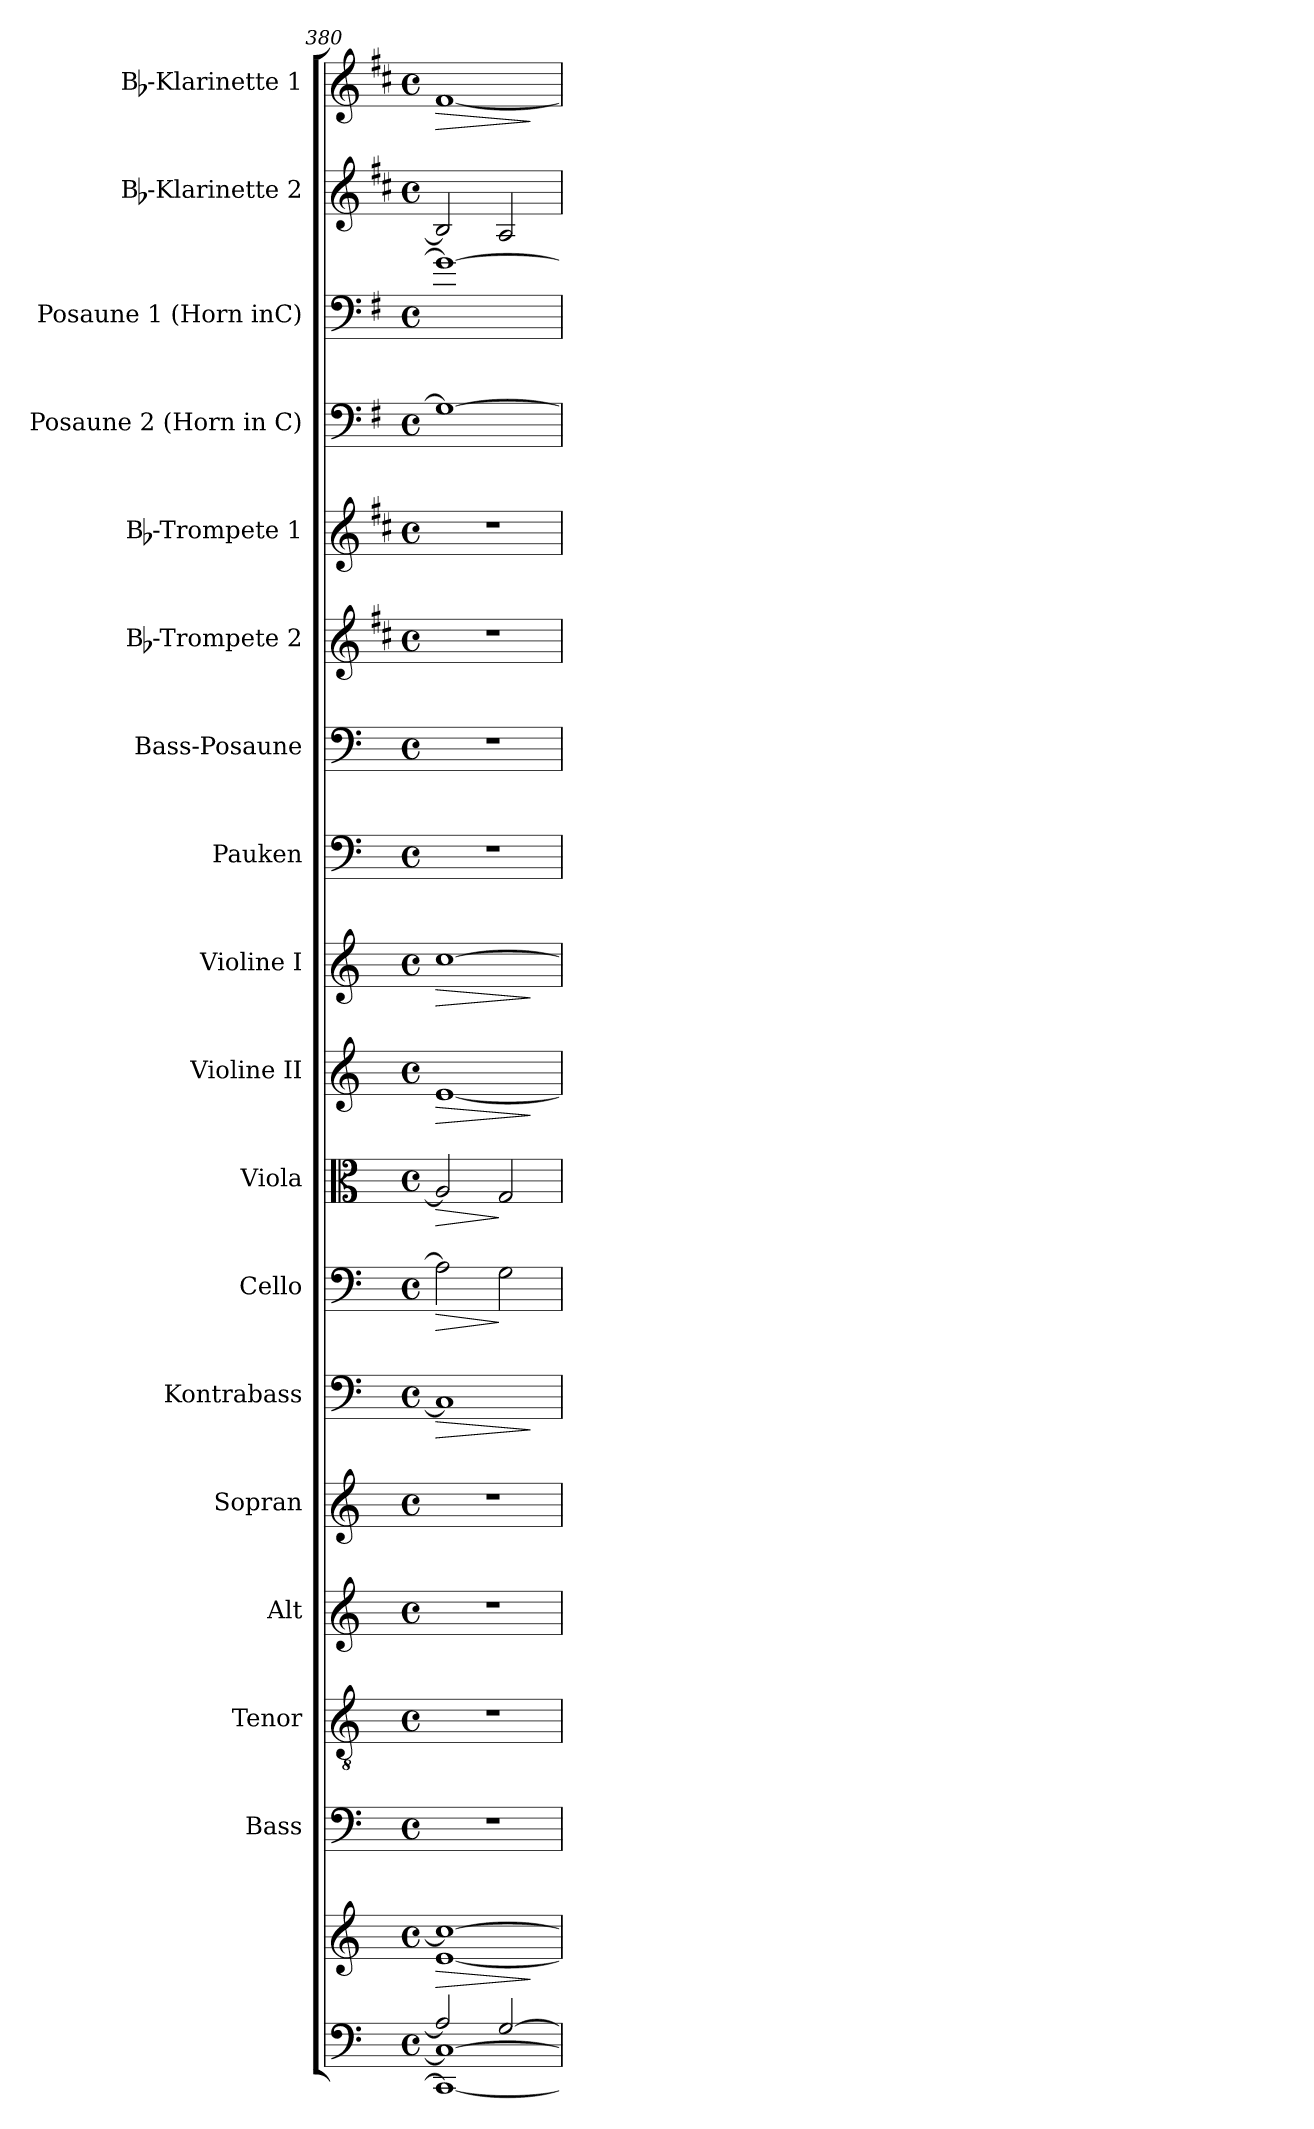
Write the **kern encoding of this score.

**kern	**kern	**dynam	**kern	**kern	**kern	**kern	**kern	**dynam	**kern	**dynam	**kern	**dynam	**kern	**dynam	**kern	**dynam	**kern	**kern	**kern	**kern	**kern	**kern	**kern	**kern	**dynam
*part18	*part18	*part18	*part17	*part16	*part15	*part14	*part13	*part13	*part12	*part12	*part11	*part11	*part10	*part10	*part9	*part9	*part8	*part7	*part6	*part5	*part4	*part3	*part2	*part1	*part1
*staff19	*staff18	*staff18/19	*staff17	*staff16	*staff15	*staff14	*staff13	*staff13	*staff12	*staff12	*staff11	*staff11	*staff10	*staff10	*staff9	*staff9	*staff8	*staff7	*staff6	*staff5	*staff4	*staff3	*staff2	*staff1	*staff1
*	*	*	*I"Bass	*I"Tenor	*I"Alt	*I"Sopran	*I"Kontrabass	*	*I"Cello	*	*I"Viola	*	*I"Violine II	*	*I"Violine I	*	*I"Pauken	*I"Bass-Posaune	*I"Bb-Trompete 2	*I"Bb-Trompete 1	*I"Posaune 2 (Horn in C)	*I"Posaune 1 (Horn inC)	*I"Bb-Klarinette 2	*I"Bb-Klarinette 1	*
*	*	*	*I'B.	*I'T.	*I'A.	*I'S.	*I'Kb.	*	*	*	*I'Vla.	*	*I'Vl. II	*	*I'Vl. I	*	*I'Pk.	*I'B-Pos.	*I'Bb Trp. 2	*I'Bb Trp. 1	*I'Pos. 2	*I'Pos. 1	*I'Bb Kl. 2	*I'Bb Kl. 1	*
*clefF4	*clefG2	*	*clefF4	*clefGv2	*clefG2	*clefG2	*clefF4	*	*clefF4	*	*clefC3	*	*clefG2	*	*clefG2	*	*clefF4	*clefF4	*clefG2	*clefG2	*clefF4	*clefF4	*clefG2	*clefG2	*
*	*	*	*	*	*	*	*ITrd7c12	*	*	*	*	*	*	*	*	*	*	*	*ITrd1c2	*ITrd1c2	*ITrd4c7	*ITrd4c7	*ITrd1c2	*ITrd1c2	*
*k[]	*k[]	*	*k[]	*k[]	*k[]	*k[]	*k[]	*	*k[]	*	*k[]	*	*k[]	*	*k[]	*	*k[]	*k[]	*k[]	*k[]	*k[]	*k[]	*k[]	*k[]	*
*C:	*C:	*	*C:	*C:	*C:	*C:	*C:	*	*C:	*	*C:	*	*C:	*	*C:	*	*C:	*C:	*C:	*C:	*C:	*C:	*C:	*C:	*
*M4/4	*M4/4	*	*M4/4	*M4/4	*M4/4	*M4/4	*M4/4	*	*M4/4	*	*M4/4	*	*M4/4	*	*M4/4	*	*M4/4	*M4/4	*M4/4	*M4/4	*M4/4	*M4/4	*M4/4	*M4/4	*
*met(c)	*met(c)	*	*met(c)	*met(c)	*met(c)	*met(c)	*met(c)	*	*met(c)	*	*met(c)	*	*met(c)	*	*met(c)	*	*met(c)	*met(c)	*met(c)	*met(c)	*met(c)	*met(c)	*met(c)	*met(c)	*
=380	=380	=380	=380	=380	=380	=380	=380	=380	=380	=380	=380	=380	=380	=380	=380	=380	=380	=380	=380	=380	=380	=380	=380	=380	=380
*^	*	*	*	*	*	*	*	*	*	*	*	*	*	*	*	*	*	*	*	*	*	*	*	*	*
*	*^	*	*	*	*	*	*	*	*	*	*	*	*	*	*	*	*	*	*	*	*	*	*	*	*	*
!	!	!	!	!LO:HP:b	!	!	!	!	!	!LO:HP:b	!	!LO:HP:b	!	!LO:HP:b	!	!LO:HP:b	!	!LO:HP:b	!	!	!	!	!	!	!	!	!LO:HP:b
*	*	*	*^	*	*	*	*	*	*	*	*	*	*	*	*	*	*	*	*	*	*	*	*	*	*	*	*
2A/]	1CC_	1C_	1cc_	[<1e	>	1r	1r	1r	1r	1CC]	>	2A\]	>	2A/]	>	[1e	>	[1cc	>	1r	1r	1r	1r	1C_	1c_	2A/]	[1e	>
[>2G/	.	.	.	.	.	.	.	.	.	.	.	2G\	]	2G/	]	.	.	.	.	.	.	.	.	.	.	2G/	.	.
*v	*v	*v	*	*	*	*	*	*	*	*	*	*	*	*	*	*	*	*	*	*	*	*	*	*	*	*	*	*
*	*v	*v	*	*	*	*	*	*	*	*	*	*	*	*	*	*	*	*	*	*	*	*	*	*	*	*
.	.	]	.	.	.	.	.	]	.	.	.	.	.	]	.	]	.	.	.	.	.	.	.	.	]
=	=	=	=	=	=	=	=	=	=	=	=	=	=	=	=	=	=	=	=	=	=	=	=	=	=
*-	*-	*-	*-	*-	*-	*-	*-	*-	*-	*-	*-	*-	*-	*-	*-	*-	*-	*-	*-	*-	*-	*-	*-	*-	*-
